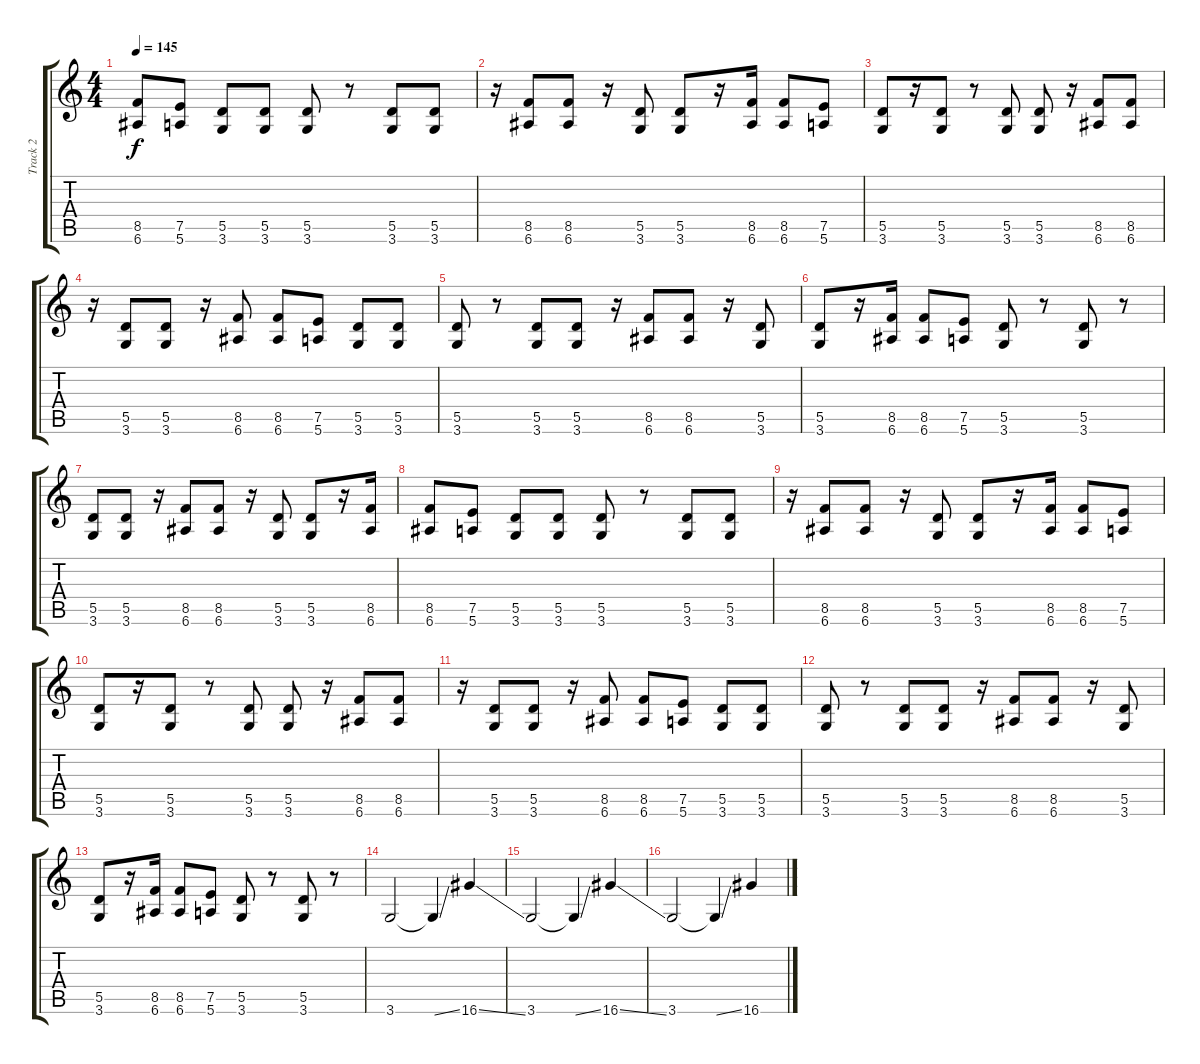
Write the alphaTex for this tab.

\track ("Track 2" "Track 2") {instrument distortionguitar}
\staff {score tabs}
\tuning (E4 B3 G3 D3 A2 E2) {hide}
\ts (4 4)
\tempo 145
\clef g2
\ks c
(8.5 6.6).8{dy f} (7.5 5.6).8 (5.5 3.6).8 (5.5 3.6).8 (5.5 3.6).8 r.8 (5.5 3.6).8 (5.5 3.6).8 |
r.16 (8.5 6.6).8 (8.5 6.6).8 r.16 (5.5 3.6).8 (5.5 3.6).8 r.16 (8.5 6.6).16 (8.5 6.6).8 (7.5 5.6).8 |
(5.5 3.6).8 r.16 (5.5 3.6).8 r.8 (5.5 3.6).8 (5.5 3.6).8 r.16 (8.5 6.6).8 (8.5 6.6).8 |
r.16 (5.5 3.6).8 (5.5 3.6).8 r.16 (8.5 6.6).8 (8.5 6.6).8 (7.5 5.6).8 (5.5 3.6).8 (5.5 3.6).8 |
(5.5 3.6).8 r.8 (5.5 3.6).8 (5.5 3.6).8 r.16 (8.5 6.6).8 (8.5 6.6).8 r.16 (5.5 3.6).8 |
(5.5 3.6).8 r.16 (8.5 6.6).16 (8.5 6.6).8 (7.5 5.6).8 (5.5 3.6).8 r.8 (5.5 3.6).8 r.8 |
(5.5 3.6).8 (5.5 3.6).8 r.16 (8.5 6.6).8 (8.5 6.6).8 r.16 (5.5 3.6).8 (5.5 3.6).8 r.16 (8.5 6.6).16 |
(8.5 6.6).8 (7.5 5.6).8 (5.5 3.6).8 (5.5 3.6).8 (5.5 3.6).8 r.8 (5.5 3.6).8 (5.5 3.6).8 |
r.16 (8.5 6.6).8 (8.5 6.6).8 r.16 (5.5 3.6).8 (5.5 3.6).8 r.16 (8.5 6.6).16 (8.5 6.6).8 (7.5 5.6).8 |
(5.5 3.6).8 r.16 (5.5 3.6).8 r.8 (5.5 3.6).8 (5.5 3.6).8 r.16 (8.5 6.6).8 (8.5 6.6).8 |
r.16 (5.5 3.6).8 (5.5 3.6).8 r.16 (8.5 6.6).8 (8.5 6.6).8 (7.5 5.6).8 (5.5 3.6).8 (5.5 3.6).8 |
(5.5 3.6).8 r.8 (5.5 3.6).8 (5.5 3.6).8 r.16 (8.5 6.6).8 (8.5 6.6).8 r.16 (5.5 3.6).8 |
(5.5 3.6).8 r.16 (8.5 6.6).16 (8.5 6.6).8 (7.5 5.6).8 (5.5 3.6).8 r.8 (5.5 3.6).8 r.8 |
3.6.2 3.6{ss t}.4 16.6{ss}.4 |
3.6.2 3.6{ss t}.4 16.6{ss}.4 |
3.6.2 3.6{ss t}.4 16.6{ss}.4
